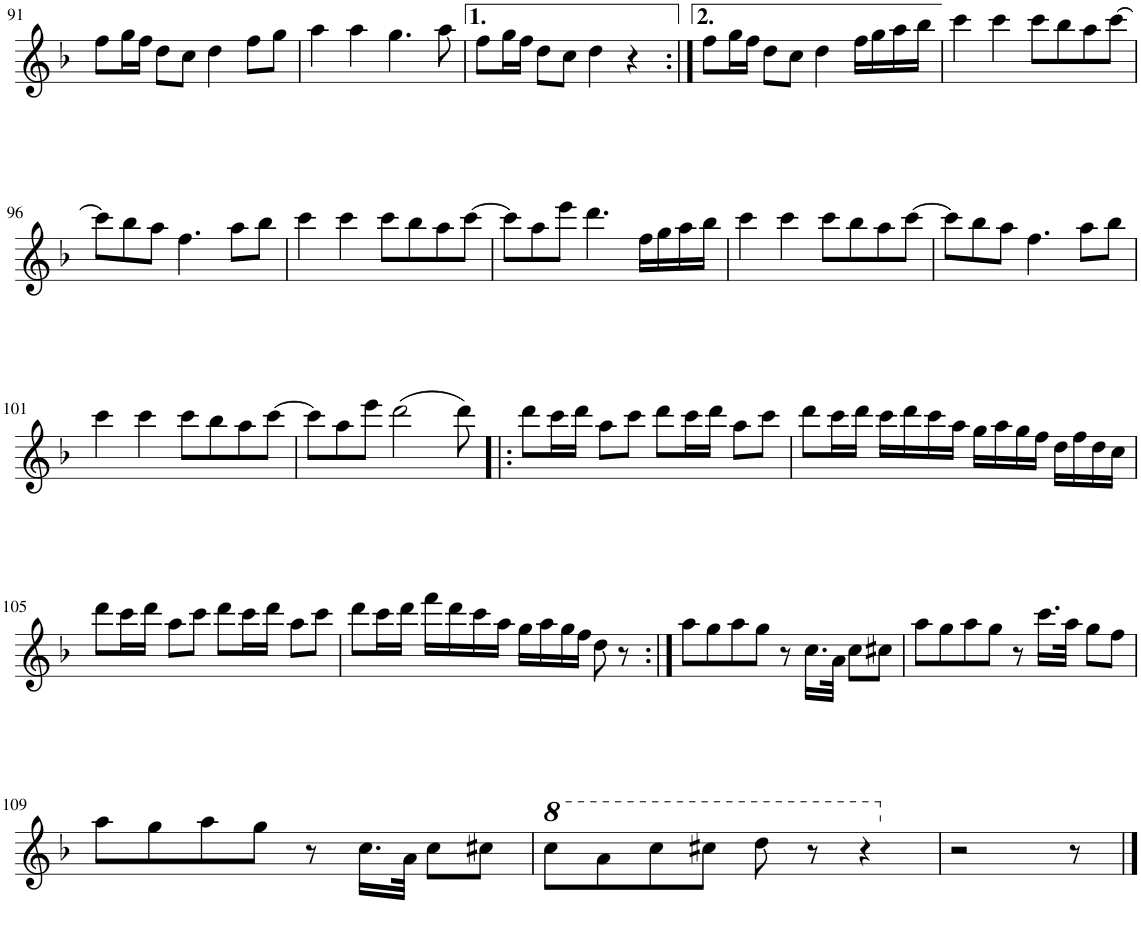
**kern
*part1
*staff1
*I"中音萨克斯
!!LO:PB:g=z
*clefG2
*Trd5c9
*k[b-]
*M4/4
=91
8ff\L
16gg\L
16ff\JJ
8dd\L
8cc\J
4dd\
8ff\L
8gg\J
=92
4aa\
4aa\
4.gg\
8aa\
=93
8ff\L
16gg\L
16ff\JJ
8dd\L
8cc\J
4dd\
4r
=94:|!
8ff\L
16gg\L
16ff\JJ
8dd\L
8cc\J
4dd\
16ff\LL
16gg\
16aa\
16bb-\JJ
=95
4ccc\
4ccc\
8ccc\L
8bb-\
8aa\
[8ccc\J
!!LO:LB:g=z
=96
8ccc\L]
8bb-\
8aa\J
4.ff\
8aa\L
8bb-\J
=97
4ccc\
4ccc\
8ccc\L
8bb-\
8aa\
[8ccc\J
=98
8ccc\L]
8aa\
8eee\J
4.ddd\
16ff\LL
16gg\
16aa\
16bb-\JJ
=99
4ccc\
4ccc\
8ccc\L
8bb-\
8aa\
[8ccc\J
=100
8ccc\L]
8bb-\
8aa\J
4.ff\
8aa\L
8bb-\J
!!LO:LB:g=z
=101
4ccc\
4ccc\
8ccc\L
8bb-\
8aa\
[8ccc\J
=102
8ccc\L]
8aa\
8eee\J
(2ddd\
8ddd\)
=103!|:
8ddd\L
16ccc\L
16ddd\JJ
8aa\L
8ccc\J
8ddd\L
16ccc\L
16ddd\JJ
8aa\L
8ccc\J
=104
8ddd\L
16ccc\L
16ddd\JJ
16ccc\LL
16ddd\
16ccc\
16aa\JJ
16gg\LL
16aa\
16gg\
16ff\JJ
16dd\LL
16ff\
16dd\
16cc\JJ
!!LO:LB:g=z
=105
8ddd\L
16ccc\L
16ddd\JJ
8aa\L
8ccc\J
8ddd\L
16ccc\L
16ddd\JJ
8aa\L
8ccc\J
=106
8ddd\L
16ccc\L
16ddd\JJ
16fff\LL
16ddd\
16ccc\
16aa\JJ
16gg\LL
16aa\
16gg\
16ff\JJ
8dd\
8r
=107:|!
8aa\L
8gg\
8aa\
8gg\J
8r
16.cc\LL
32a\JJk
8cc\L
8cc#X\J
=108
8aa\L
8gg\
8aa\
8gg\J
8r
16.ccc\LL
32aa\JJk
8gg\L
8ff\J
!!LO:LB:g=z
=109
8aa\L
8gg\
8aa\
8gg\J
8r
16.cc\LL
32a\JJk
8cc\L
8cc#X\J
=110
*8va
8ccc\L
8aa\
8ccc\
8ccc#X\J
8ddd\
8r
4r
=111
*X8va
2r
8r
==
*-
